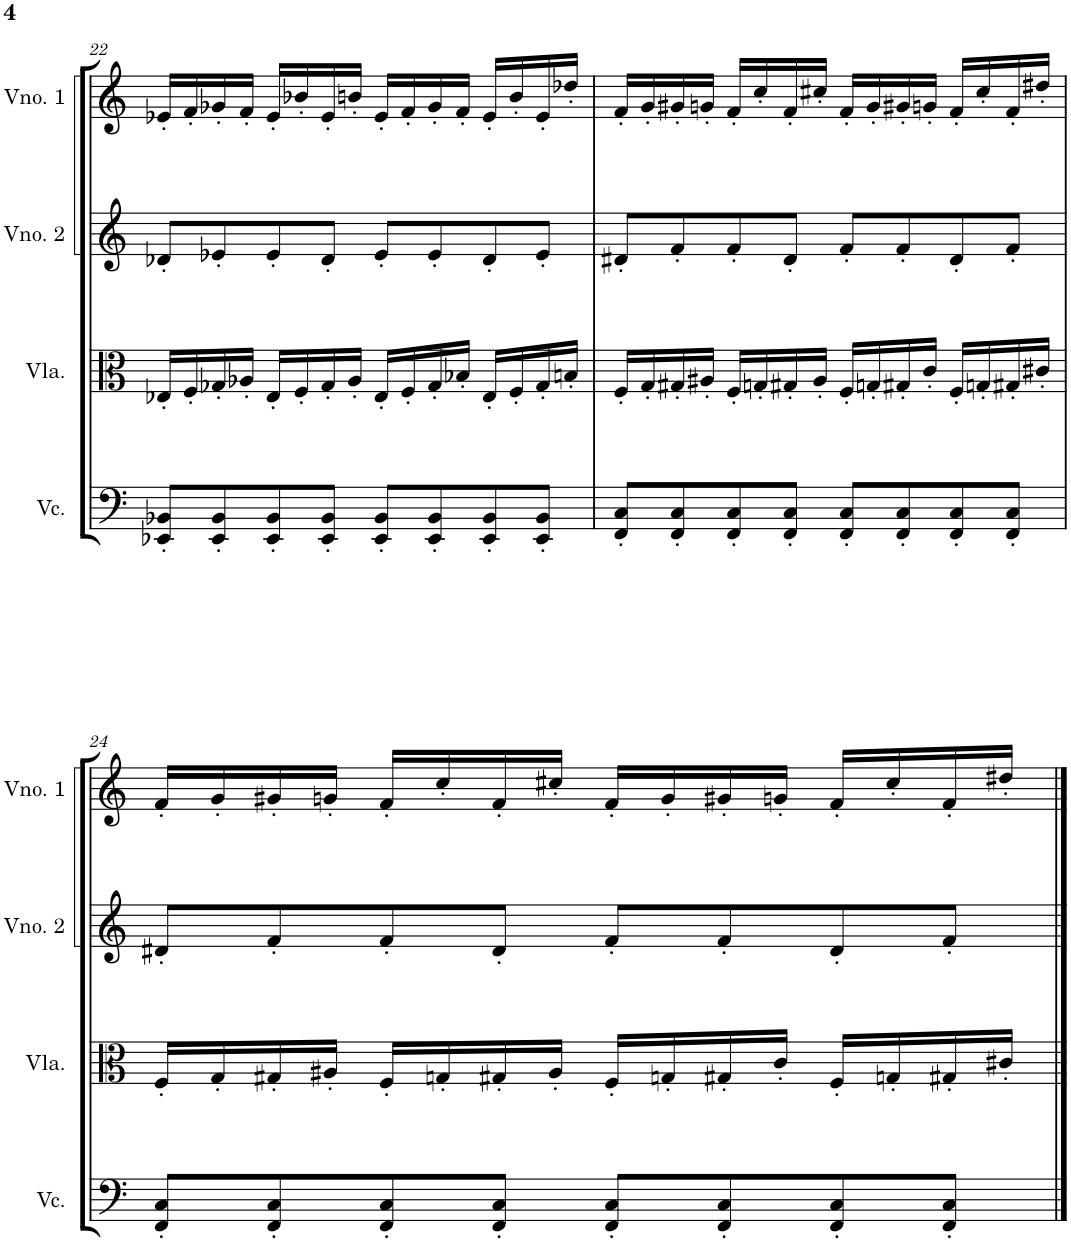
**kern	**kern	**kern	**kern
*part4	*part3	*part2	*part1
*staff4	*staff3	*staff2	*staff1
*I"Violoncelo	*I"Viola	*I"Violino 2	*I"Violino 1
*I'Vc.	*I'Vla.	*I'Vno. 2	*I'Vno. 1
!!LO:PB:g=z
*clefF4	*clefC3	*clefG2	*clefG2
*k[]	*k[]	*k[]	*k[]
*M4/4	*M4/4	*M4/4	*M4/4
=22	=22	=22	=22
8EE-X/' 8BB-X/'L	16E-X'/LL	8d-X'/L	16e-X'/LL
.	16F'/	.	16f'/
8EE-/' 8BB-/'	16G-X'/	8e-X'/	16g-X'/
.	16A-X'/JJ	.	16f'/JJ
8EE-/' 8BB-/'	16E-'/LL	8e-'/	16e-'/LL
.	16F'/	.	16b-X'/
8EE-/' 8BB-/'J	16G-'/	8d-'/J	16e-'/
.	16A-'/JJ	.	16bn'/JJ
8EE-/' 8BB-/'L	16E-'/LL	8e-'/L	16e-'/LL
.	16F'/	.	16f'/
8EE-/' 8BB-/'	16G-'/	8e-'/	16g-'/
.	16B-X'/JJ	.	16f'/JJ
8EE-/' 8BB-/'	16E-'/LL	8d-'/	16e-'/LL
.	16F'/	.	16b'/
8EE-/' 8BB-/'J	16G-'/	8e-'/J	16e-'/
.	16Bn'/JJ	.	16dd-X'/JJ
=23	=23	=23	=23
8FF/' 8C/'L	16F'/LL	8d#X'/L	16f'/LL
.	16G'/	.	16g'/
8FF/' 8C/'	16G#X'/	8f'/	16g#X'/
.	16A#X'/JJ	.	16gn'/JJ
8FF/' 8C/'	16F'/LL	8f'/	16f'/LL
.	16Gn'/	.	16cc'/
8FF/' 8C/'J	16G#X'/	8d#'/J	16f'/
.	16A#'/JJ	.	16cc#X'/JJ
8FF/' 8C/'L	16F'/LL	8f'/L	16f'/LL
.	16Gn'/	.	16g'/
8FF/' 8C/'	16G#X'/	8f'/	16g#X'/
.	16c'/JJ	.	16gn'/JJ
8FF/' 8C/'	16F'/LL	8d#'/	16f'/LL
.	16Gn'/	.	16cc#'/
8FF/' 8C/'J	16G#X'/	8f'/J	16f'/
.	16c#X'/JJ	.	16dd#X'/JJ
!!LO:LB:g=z
=24	=24	=24	=24
8FF/' 8C/'L	16F'/LL	8d#X'/L	16f'/LL
.	16G'/	.	16g'/
8FF/' 8C/'	16G#X'/	8f'/	16g#X'/
.	16A#X'/JJ	.	16gn'/JJ
8FF/' 8C/'	16F'/LL	8f'/	16f'/LL
.	16Gn'/	.	16cc'/
8FF/' 8C/'J	16G#X'/	8d#'/J	16f'/
.	16A#'/JJ	.	16cc#X'/JJ
8FF/' 8C/'L	16F'/LL	8f'/L	16f'/LL
.	16Gn'/	.	16g'/
8FF/' 8C/'	16G#X'/	8f'/	16g#X'/
.	16c'/JJ	.	16gn'/JJ
8FF/' 8C/'	16F'/LL	8d#'/	16f'/LL
.	16Gn'/	.	16cc#'/
8FF/' 8C/'J	16G#X'/	8f'/J	16f'/
.	16c#X'/JJ	.	16dd#X'/JJ
==	==	==	==
*-	*-	*-	*-
